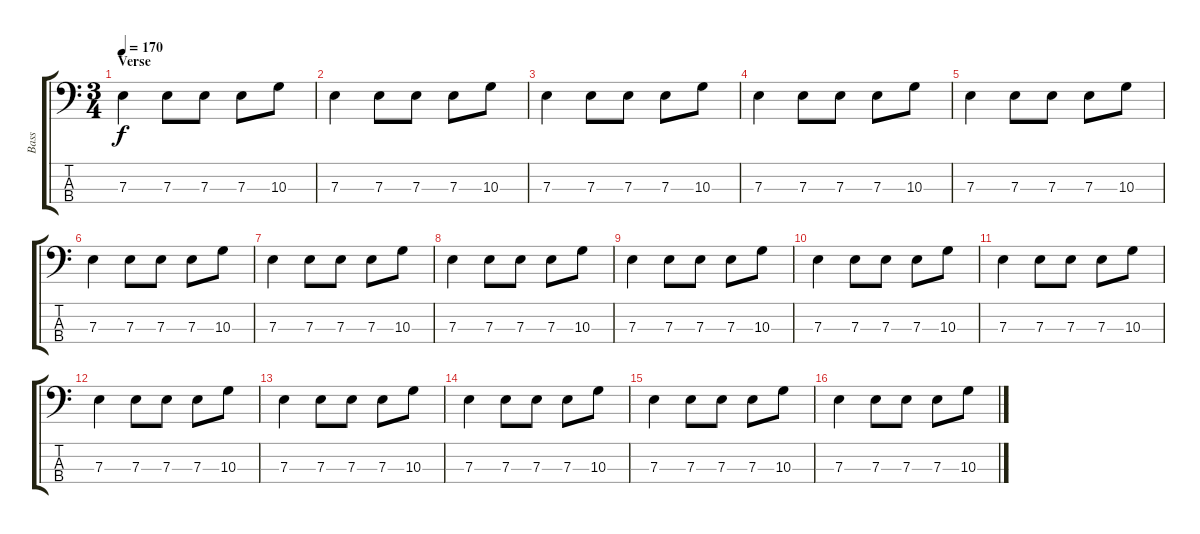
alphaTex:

\track ("Bass" "Bass") {instrument electricbassfinger}
\staff {score tabs}
\tuning (G2 D2 A1 E1) {hide}
\ts (3 4)
\section ("" "Verse")
\tempo 170
\clef f4
\ks c
7.3.4{dy f} 7.3.8 7.3.8 7.3.8 10.3.8 |
7.3.4 7.3.8 7.3.8 7.3.8 10.3.8 |
7.3.4 7.3.8 7.3.8 7.3.8 10.3.8 |
7.3.4 7.3.8 7.3.8 7.3.8 10.3.8 |
7.3.4 7.3.8 7.3.8 7.3.8 10.3.8 |
7.3.4 7.3.8 7.3.8 7.3.8 10.3.8 |
7.3.4 7.3.8 7.3.8 7.3.8 10.3.8 |
7.3.4 7.3.8 7.3.8 7.3.8 10.3.8 |
7.3.4 7.3.8 7.3.8 7.3.8 10.3.8 |
7.3.4 7.3.8 7.3.8 7.3.8 10.3.8 |
7.3.4 7.3.8 7.3.8 7.3.8 10.3.8 |
7.3.4 7.3.8 7.3.8 7.3.8 10.3.8 |
7.3.4 7.3.8 7.3.8 7.3.8 10.3.8 |
7.3.4 7.3.8 7.3.8 7.3.8 10.3.8 |
7.3.4 7.3.8 7.3.8 7.3.8 10.3.8 |
7.3.4 7.3.8 7.3.8 7.3.8 10.3.8
